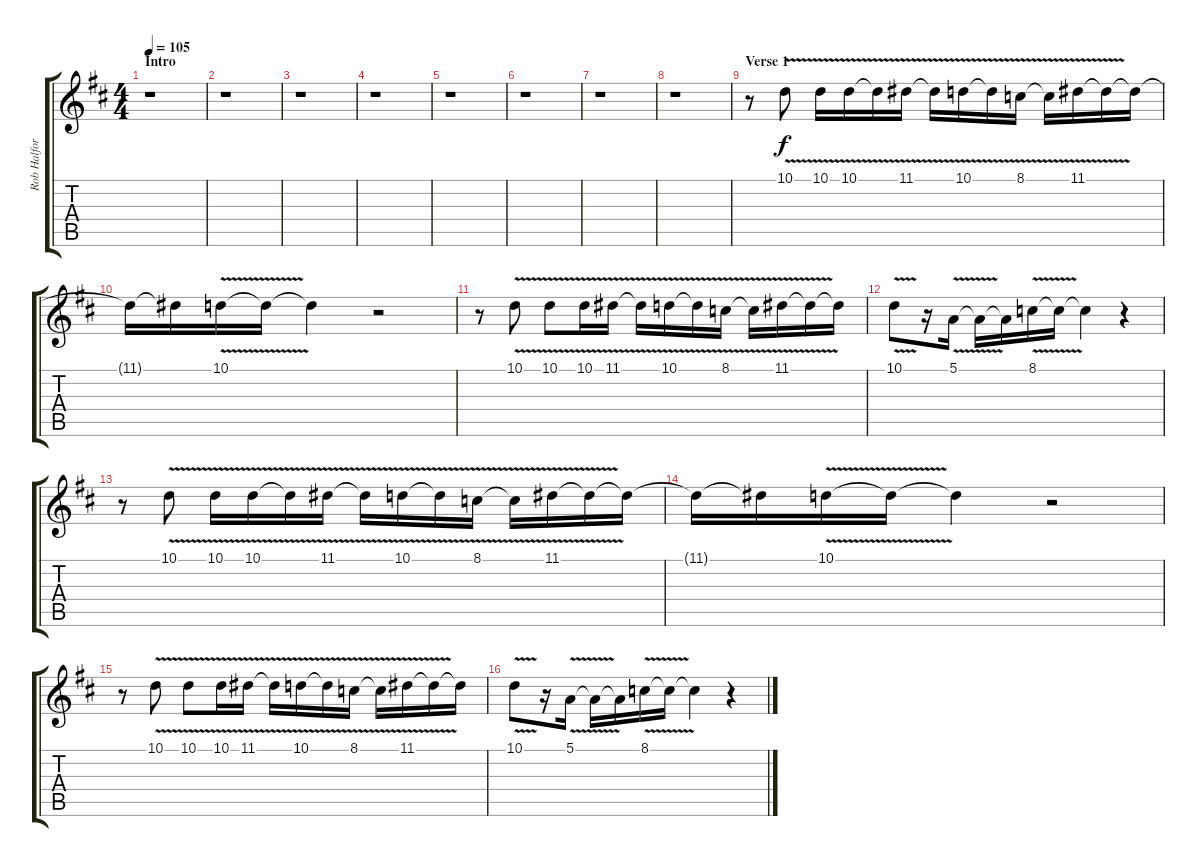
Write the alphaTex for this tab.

\track ("Rob Halford" "Rob Halfor") {instrument lead1square}
\staff {score tabs}
\tuning (E4 B3 G3 D3 A2 E2) {hide}
\ts (4 4)
\section ("" "Intro")
\tempo 105
\clef g2
\ks d
r.1{dy f instrument lead1square} |
r.1 |
r.1 |
r.1 |
r.1 |
r.1 |
r.1 |
r.1 |
\section ("" "Verse 1")
r.8 10.1{v}.8 10.1{v}.16 10.1{v}.16 10.1{t}.16 11.1{v}.16 11.1{t}.16 10.1{v}.16 10.1{t}.16 8.1{v}.16 8.1{t}.16 11.1{v}.16 11.1{t}.16 11.1{t}.16 |
11.1{t}.16 11.1{t}.16 10.1{v}.16 10.1{t}.16 10.1{t}.4 r.2 |
r.8 10.1{v}.8 10.1{v}.8 10.1{v}.16 11.1{v}.16 11.1{t}.16 10.1{v}.16 10.1{t}.16 8.1{v}.16 8.1{t}.16 11.1{v}.16 11.1{t}.16 11.1{t}.16 |
10.1{v}.8 r.16 5.1{v}.16 5.1{t}.16 5.1{t}.16 8.1{v}.16 8.1{t}.16 8.1{t}.4 r.4 |
r.8 10.1{v}.8 10.1{v}.16 10.1{v}.16 10.1{t}.16 11.1{v}.16 11.1{t}.16 10.1{v}.16 10.1{t}.16 8.1{v}.16 8.1{t}.16 11.1{v}.16 11.1{t}.16 11.1{t}.16 |
11.1{t}.16 11.1{t}.16 10.1{v}.16 10.1{t}.16 10.1{t}.4 r.2 |
r.8 10.1{v}.8 10.1{v}.8 10.1{v}.16 11.1{v}.16 11.1{t}.16 10.1{v}.16 10.1{t}.16 8.1{v}.16 8.1{t}.16 11.1{v}.16 11.1{t}.16 11.1{t}.16 |
10.1{v}.8 r.16 5.1{v}.16 5.1{t}.16 5.1{t}.16 8.1{v}.16 8.1{t}.16 8.1{t}.4 r.4
